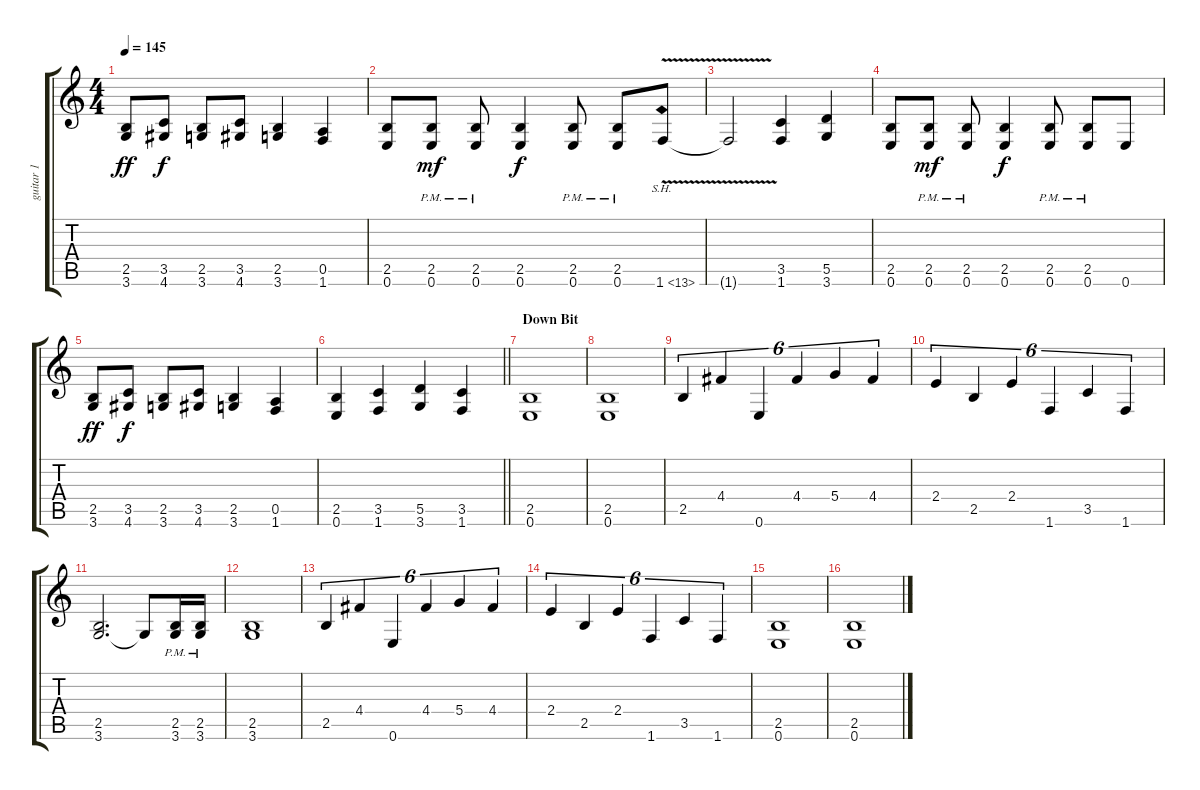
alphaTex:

\track ("guitar 1" "guitar 1") {instrument distortionguitar}
\staff {score tabs}
\tuning (E4 B3 G3 D3 A2 E2) {hide}
\ts (4 4)
\tempo 145
\clef g2
\ks c
(2.5 3.6).8{dy ff} (3.5 4.6).8{dy f} (2.5 3.6).8 (3.5 4.6).8 (2.5 3.6).4 (0.5 1.6).4 |
(2.5 0.6).8 (2.5{pm} 0.6{pm}).8{dy mf} (2.5{pm} 0.6).8 (2.5 0.6).4{dy f} (2.5{pm} 0.6{pm}).8 (2.5{pm} 0.6{pm}).8 1.6{sh 12 v}.8 |
1.6{t}.2 (3.5 1.6).4 (5.5 3.6).4 |
(2.5 0.6).8 (2.5{pm} 0.6{pm}).8{dy mf} (2.5{pm} 0.6).8 (2.5 0.6).4{dy f} (2.5{pm} 0.6{pm}).8 (2.5{pm} 0.6{pm}).8 0.6.8 |
(2.5 3.6).8{dy ff} (3.5 4.6).8{dy f} (2.5 3.6).8 (3.5 4.6).8 (2.5 3.6).4 (0.5 1.6).4 |
\barLineRight lightlight
(2.5 0.6).4 (3.5 1.6).4 (5.5 3.6).4 (3.5 1.6).4 |
\section ("" "Down Bit")
(2.5 0.6).1 |
(2.5 0.6).1 |
2.5.4{tu (6 4)} 4.4.4{tu (6 4)} 0.6.4{tu (6 4)} 4.4.4{tu (6 4)} 5.4.4{tu (6 4)} 4.4.4{tu (6 4)} |
2.4.4{tu (6 4)} 2.5.4{tu (6 4)} 2.4.4{tu (6 4)} 1.6.4{tu (6 4)} 3.5.4{tu (6 4)} 1.6.4{tu (6 4)} |
(2.5 3.6).2{d} 3.6{t}.8 (2.5{pm} 3.6{pm}).16 (2.5{pm} 3.6{pm}).16 |
(2.5 3.6).1 |
2.5.4{tu (6 4)} 4.4.4{tu (6 4)} 0.6.4{tu (6 4)} 4.4.4{tu (6 4)} 5.4.4{tu (6 4)} 4.4.4{tu (6 4)} |
2.4.4{tu (6 4)} 2.5.4{tu (6 4)} 2.4.4{tu (6 4)} 1.6.4{tu (6 4)} 3.5.4{tu (6 4)} 1.6.4{tu (6 4)} |
(2.5 0.6).1 |
(2.5 0.6).1
